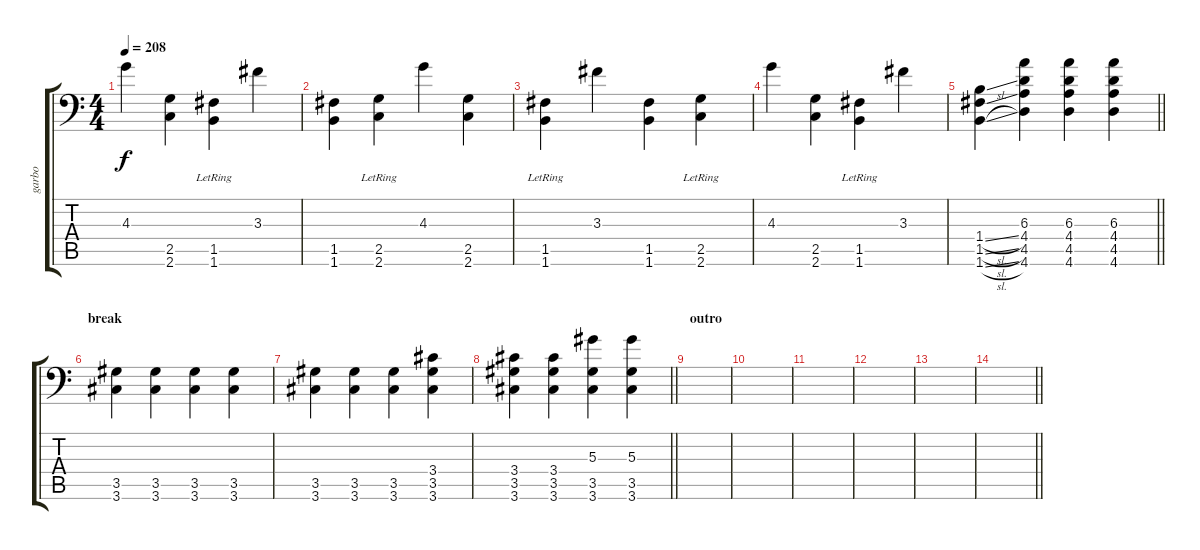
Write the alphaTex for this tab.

\track ("garbo" "garbo") {instrument distortionguitar}
\staff {score tabs}
\tuning (C4 G3 Eb3 Bb2 F2 Bb1) {hide}
\ts (4 4)
\tempo 208
\clef f4
\ks c
4.3.4{dy f} (2.5 2.6).4 (1.5{lr} 1.6{lr}).4 3.3.4 |
(1.5 1.6).4 (2.5{lr} 2.6{lr}).4 4.3.4 (2.5 2.6).4 |
(1.5{lr} 1.6{lr}).4 3.3.4 (1.5 1.6).4 (2.5{lr} 2.6{lr}).4 |
4.3.4 (2.5 2.6).4 (1.5{lr} 1.6{lr}).4 3.3.4 |
\barLineRight lightlight
(1.4{sl} 1.5{sl} 1.6{sl}).4 (6.3 4.4 4.5 4.6).4 (6.3 4.4 4.5 4.6).4 (6.3 4.4 4.5 4.6).4 |
\section ("" "break")
(3.5 3.6).4 (3.5 3.6).4 (3.5 3.6).4 (3.5 3.6).4 |
(3.5 3.6).4 (3.5 3.6).4 (3.5 3.6).4 (3.4 3.5 3.6).4 |
\barLineRight lightlight
(3.4 3.5 3.6).4 (3.4 3.5 3.6).4 (5.3 3.5 3.6).4 (5.3 3.5 3.6).4 |
\section ("" "outro")
|
|
|
|
|
\barLineRight lightlight
